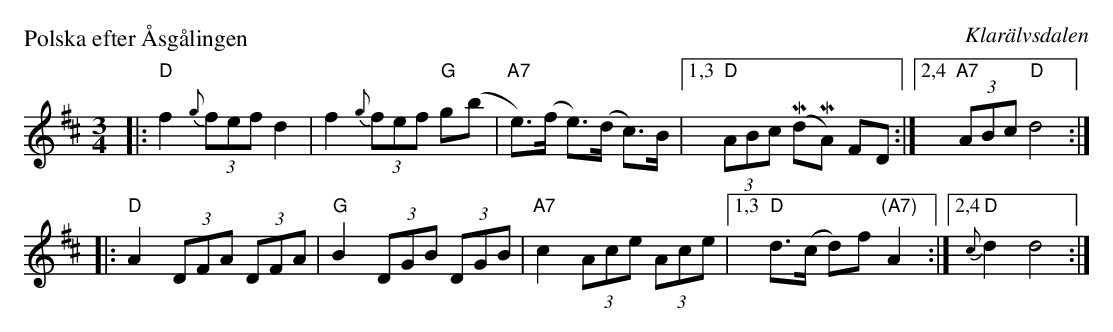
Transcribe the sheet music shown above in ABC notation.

X:1
P: Polska efter \AAsg\aalingen
O: Klarälvsdalen
M: 3/4
L: 1/8
K: D
|:"D"f2 {g}(3fef d2 | f2 {g}(3fef "G"g(b \
| "A7"e)>(f e)>(d c)>B |1,3 "D"(3ABc (MdMA) FD :|2,4 "A7"(3ABc "D"d4 :|
|:"D"A2 (3DFA (3DFA | "G"B2 (3DGB (3DGB \
| "A7"c2 (3Ace (3Ace |1,3 "D"d>(c d)f "(A7)"A2 :|2,4 "D"{c}d2 d4 :|
